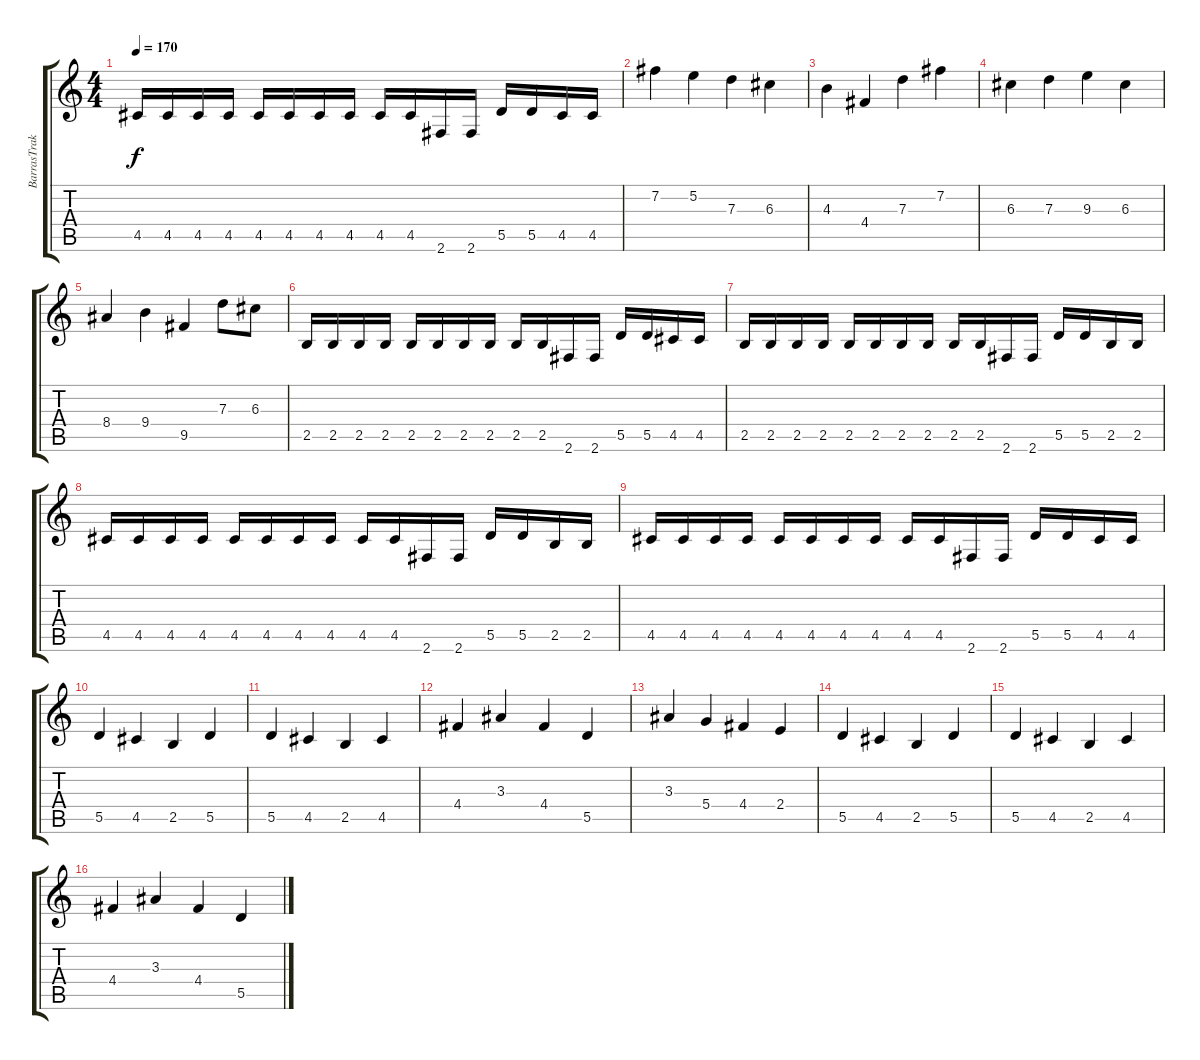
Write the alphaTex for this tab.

\track ("BarrasTraktor" "BarrasTrak") {instrument distortionguitar}
\staff {score tabs}
\tuning (E4 B3 G3 D3 A2 E2) {hide}
\ts (4 4)
\tempo 170
\clef g2
\ks c
4.5.16{dy f} 4.5.16 4.5.16 4.5.16 4.5.16 4.5.16 4.5.16 4.5.16 4.5.16 4.5.16 2.6.16 2.6.16 5.5.16 5.5.16 4.5.16 4.5.16 |
7.2.4 5.2.4 7.3.4 6.3.4 |
4.3.4 4.4.4 7.3.4 7.2.4 |
6.3.4 7.3.4 9.3.4 6.3.4 |
8.4.4 9.4.4 9.5.4 7.3.8 6.3.8 |
2.5.16 2.5.16 2.5.16 2.5.16 2.5.16 2.5.16 2.5.16 2.5.16 2.5.16 2.5.16 2.6.16 2.6.16 5.5.16 5.5.16 4.5.16 4.5.16 |
2.5.16 2.5.16 2.5.16 2.5.16 2.5.16 2.5.16 2.5.16 2.5.16 2.5.16 2.5.16 2.6.16 2.6.16 5.5.16 5.5.16 2.5.16 2.5.16 |
4.5.16 4.5.16 4.5.16 4.5.16 4.5.16 4.5.16 4.5.16 4.5.16 4.5.16 4.5.16 2.6.16 2.6.16 5.5.16 5.5.16 2.5.16 2.5.16 |
4.5.16 4.5.16 4.5.16 4.5.16 4.5.16 4.5.16 4.5.16 4.5.16 4.5.16 4.5.16 2.6.16 2.6.16 5.5.16 5.5.16 4.5.16 4.5.16 |
5.5.4 4.5.4 2.5.4 5.5.4 |
5.5.4 4.5.4 2.5.4 4.5.4 |
4.4.4 3.3.4 4.4.4 5.5.4 |
3.3.4 5.4.4 4.4.4 2.4.4 |
5.5.4 4.5.4 2.5.4 5.5.4 |
5.5.4 4.5.4 2.5.4 4.5.4 |
4.4.4 3.3.4 4.4.4 5.5.4
